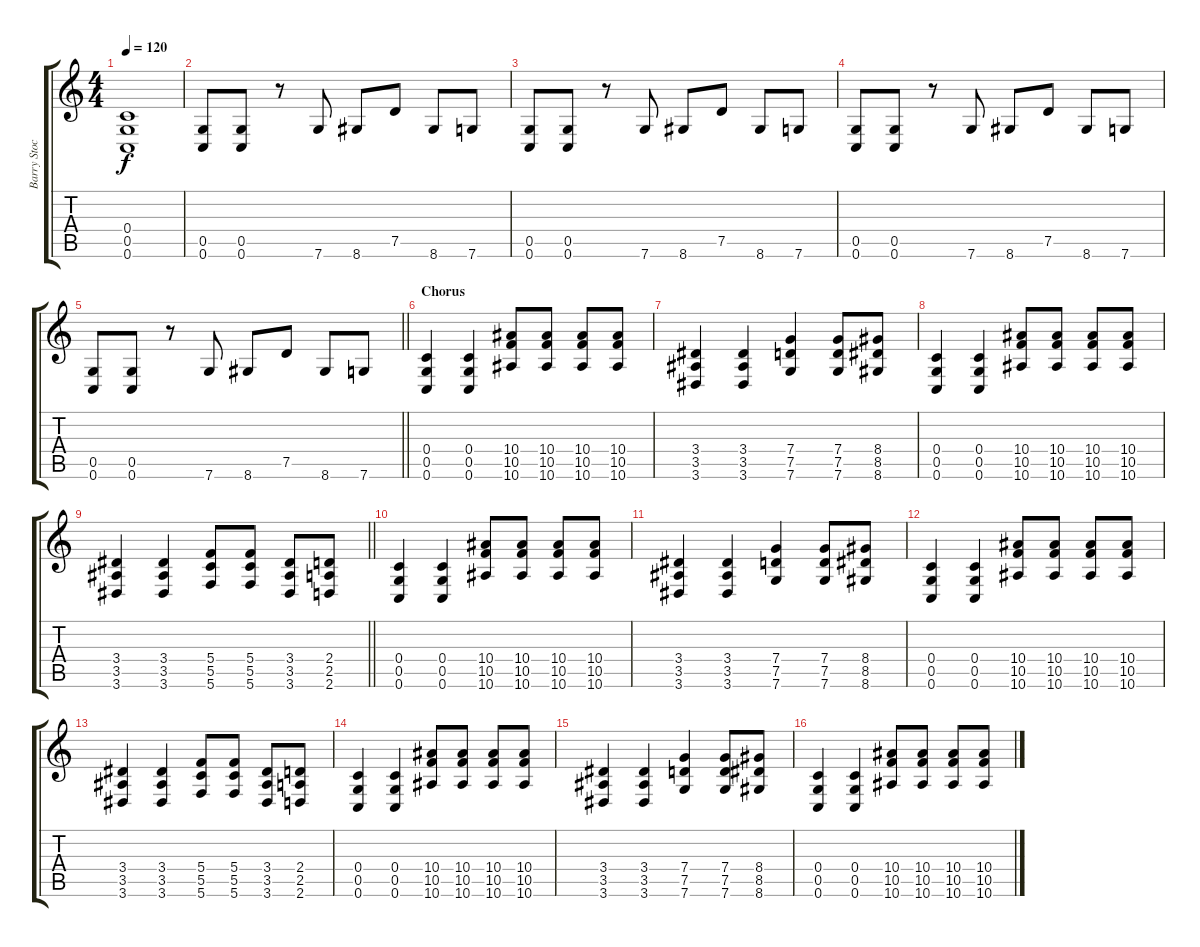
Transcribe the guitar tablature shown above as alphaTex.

\track ("Barry Stock (Guitar 1)" "Barry Stoc") {instrument distortionguitar}
\staff {score tabs}
\tuning (D4 A3 F3 C3 G2 C2) {hide}
\ts (4 4)
\tempo 120
\clef g2
\ks c
(0.4{t} 0.5{t} 0.6{t}).1{dy f} |
(0.5 0.6).8 (0.5 0.6).8 r.8 7.6.8 8.6.8 7.5.8 8.6.8 7.6.8 |
(0.5 0.6).8 (0.5 0.6).8 r.8 7.6.8 8.6.8 7.5.8 8.6.8 7.6.8 |
(0.5 0.6).8 (0.5 0.6).8 r.8 7.6.8 8.6.8 7.5.8 8.6.8 7.6.8 |
\barLineRight lightlight
(0.5 0.6).8 (0.5 0.6).8 r.8 7.6.8 8.6.8 7.5.8 8.6.8 7.6.8 |
\section ("" "Chorus")
(0.4 0.5 0.6).4{balance 16} (0.4 0.5 0.6).4 (10.4 10.5 10.6).8 (10.4 10.5 10.6).8 (10.4 10.5 10.6).8 (10.4 10.5 10.6).8 |
(3.4 3.5 3.6).4 (3.4 3.5 3.6).4 (7.4 7.5 7.6).4 (7.4 7.5 7.6).8 (8.4 8.5 8.6).8 |
(0.4 0.5 0.6).4 (0.4 0.5 0.6).4 (10.4 10.5 10.6).8 (10.4 10.5 10.6).8 (10.4 10.5 10.6).8 (10.4 10.5 10.6).8 |
\barLineRight lightlight
(3.4 3.5 3.6).4 (3.4 3.5 3.6).4 (5.4 5.5 5.6).8 (5.4 5.5 5.6).8 (3.4 3.5 3.6).8 (2.4 2.5 2.6).8 |
(0.4 0.5 0.6).4{balance 8} (0.4 0.5 0.6).4 (10.4 10.5 10.6).8 (10.4 10.5 10.6).8 (10.4 10.5 10.6).8 (10.4 10.5 10.6).8 |
(3.4 3.5 3.6).4 (3.4 3.5 3.6).4 (7.4 7.5 7.6).4 (7.4 7.5 7.6).8 (8.4 8.5 8.6).8 |
(0.4 0.5 0.6).4 (0.4 0.5 0.6).4 (10.4 10.5 10.6).8 (10.4 10.5 10.6).8 (10.4 10.5 10.6).8 (10.4 10.5 10.6).8 |
(3.4 3.5 3.6).4 (3.4 3.5 3.6).4 (5.4 5.5 5.6).8 (5.4 5.5 5.6).8 (3.4 3.5 3.6).8 (2.4 2.5 2.6).8 |
(0.4 0.5 0.6).4 (0.4 0.5 0.6).4 (10.4 10.5 10.6).8 (10.4 10.5 10.6).8 (10.4 10.5 10.6).8 (10.4 10.5 10.6).8 |
(3.4 3.5 3.6).4 (3.4 3.5 3.6).4 (7.4 7.5 7.6).4 (7.4 7.5 7.6).8 (8.4 8.5 8.6).8 |
(0.4 0.5 0.6).4 (0.4 0.5 0.6).4 (10.4 10.5 10.6).8 (10.4 10.5 10.6).8 (10.4 10.5 10.6).8 (10.4 10.5 10.6).8
